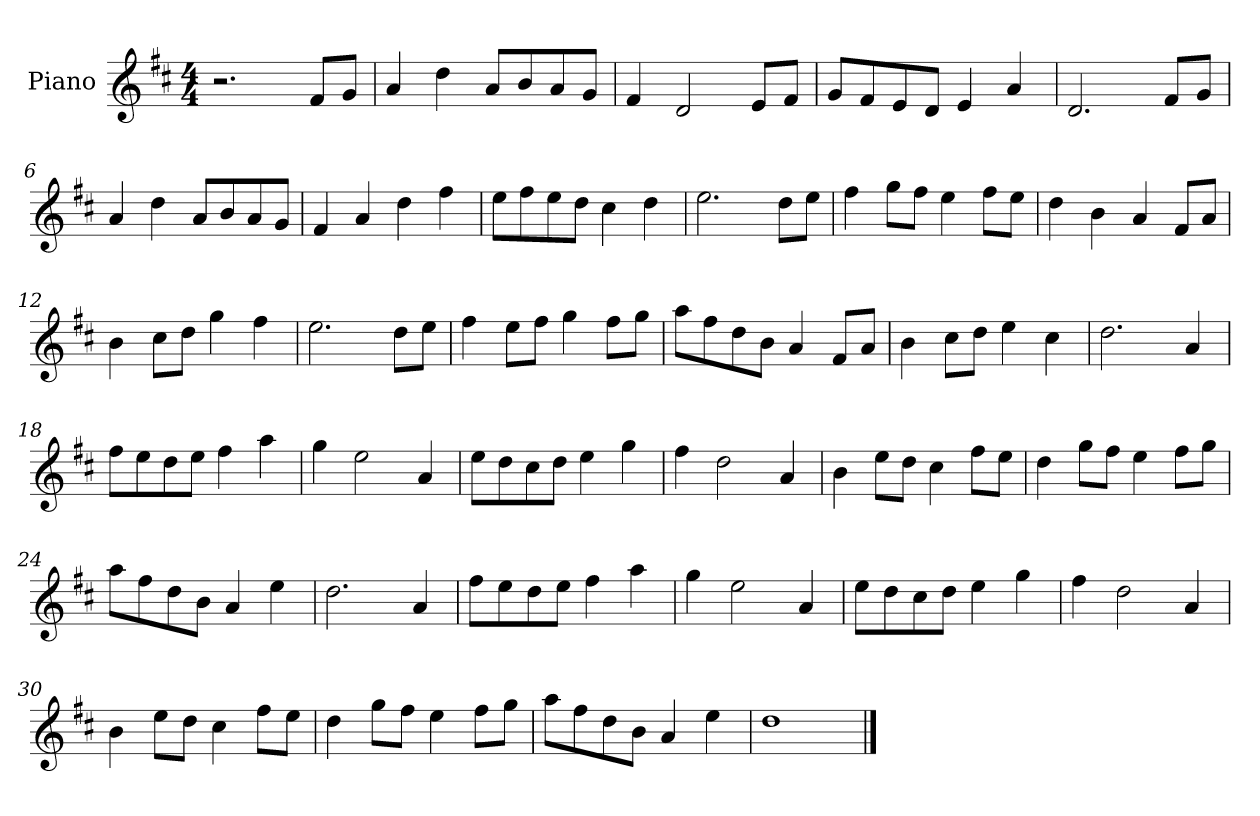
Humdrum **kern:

**kern
*part1
*staff1
*I"Piano
*I'Pno
*clefG2
*k[f#c#]
*M4/4
=1
2.r
8f#/L
8g/J
=2
4a/
4dd\
8a/L
8b/
8a/
8g/J
=3
4f#/
2d/
8e/L
8f#/J
=4
8g/L
8f#/
8e/
8d/J
4e/
4a/
=5
2.d/
8f#/L
8g/J
=6
4a/
4dd\
8a/L
8b/
8a/
8g/J
=7
4f#/
4a/
4dd\
4ff#\
=8
8ee\L
8ff#\
8ee\
8dd\J
4cc#\
4dd\
=9
2.ee\
8dd\L
8ee\J
=10
4ff#\
8gg\L
8ff#\J
4ee\
8ff#\L
8ee\J
=11
4dd\
4b\
4a/
8f#/L
8a/J
=12
4b\
8cc#\L
8dd\J
4gg\
4ff#\
=13
2.ee\
8dd\L
8ee\J
=14
4ff#\
8ee\L
8ff#\J
4gg\
8ff#\L
8gg\J
=15
8aa\L
8ff#\
8dd\
8b\J
4a/
8f#/L
8a/J
=16
4b\
8cc#\L
8dd\J
4ee\
4cc#\
=17
2.dd\
4a/
=18
8ff#\L
8ee\
8dd\
8ee\J
4ff#\
4aa\
=19
4gg\
2ee\
4a/
=20
8ee\L
8dd\
8cc#\
8dd\J
4ee\
4gg\
=21
4ff#\
2dd\
4a/
=22
4b\
8ee\L
8dd\J
4cc#\
8ff#\L
8ee\J
=23
4dd\
8gg\L
8ff#\J
4ee\
8ff#\L
8gg\J
=24
8aa\L
8ff#\
8dd\
8b\J
4a/
4ee\
=25
2.dd\
4a/
=26
8ff#\L
8ee\
8dd\
8ee\J
4ff#\
4aa\
=27
4gg\
2ee\
4a/
=28
8ee\L
8dd\
8cc#\
8dd\J
4ee\
4gg\
=29
4ff#\
2dd\
4a/
=30
4b\
8ee\L
8dd\J
4cc#\
8ff#\L
8ee\J
=31
4dd\
8gg\L
8ff#\J
4ee\
8ff#\L
8gg\J
=32
8aa\L
8ff#\
8dd\
8b\J
4a/
4ee\
=33
1dd
==
*-
